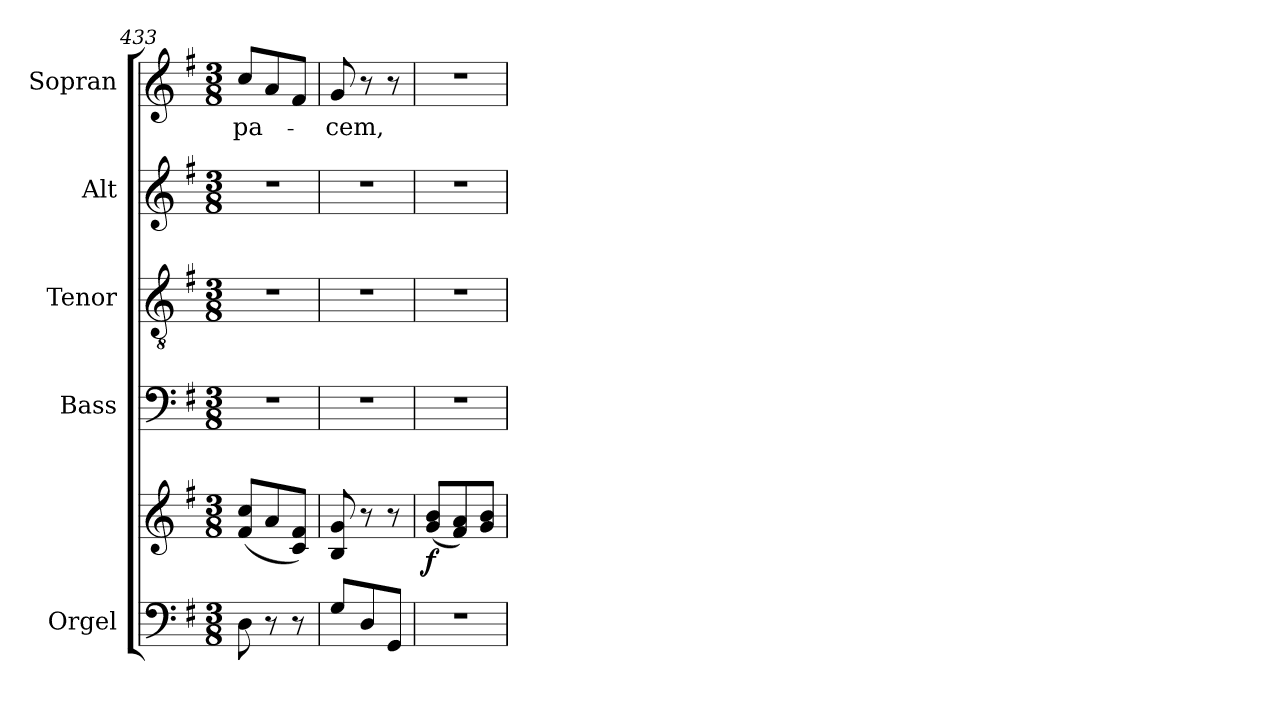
**kern	**kern	**dynam	**kern	**kern	**kern	**kern	**text
*part5	*part5	*part5	*part4	*part3	*part2	*part1	*part1
*staff6	*staff5	*staff5/6	*staff4	*staff3	*staff2	*staff1	*staff1
*I"Orgel	*	*	*I"Bass	*I"Tenor	*I"Alt	*I"Sopran	*
*I'Org.	*	*	*I'B.	*I'T.	*I'A.	*I'S.	*
*clefF4	*clefG2	*	*clefF4	*clefGv2	*clefG2	*clefG2	*
*k[f#]	*k[f#]	*	*k[f#]	*k[f#]	*k[f#]	*k[f#]	*
*G:	*G:	*	*G:	*G:	*G:	*G:	*
*M3/8	*M3/8	*	*M3/8	*M3/8	*M3/8	*M3/8	*
=433	=433	=433	=433	=433	=433	=433	=433
!	!	!	!	!	!	!	!LO:LY:b
8D\	(<8f#/ 8cc/L	.	4.r	4.r	4.r	8cc/L	pa-
8r	8a/	.	.	.	.	8a/	.
8r	8c/ 8f#/J)	.	.	.	.	8f#/J	.
=434	=434	=434	=434	=434	=434	=434	=434
!	!	!	!	!	!	!	!LO:LY:b
8G/L	8B/ 8g/	.	4.r	4.r	4.r	8g/	-cem,
8D/	8r	.	.	.	.	8r	.
8GG/J	8r	.	.	.	.	8r	.
=435	=435	=435	=435	=435	=435	=435	=435
!	!	!LO:DY:b	!	!	!	!	!
4.r	(<8g/ 8b/L	f	4.r	4.r	4.r	4.r	.
.	8f#/ 8a/)	.	.	.	.	.	.
.	8g/ 8b/J	.	.	.	.	.	.
=	=	=	=	=	=	=	=
*-	*-	*-	*-	*-	*-	*-	*-
